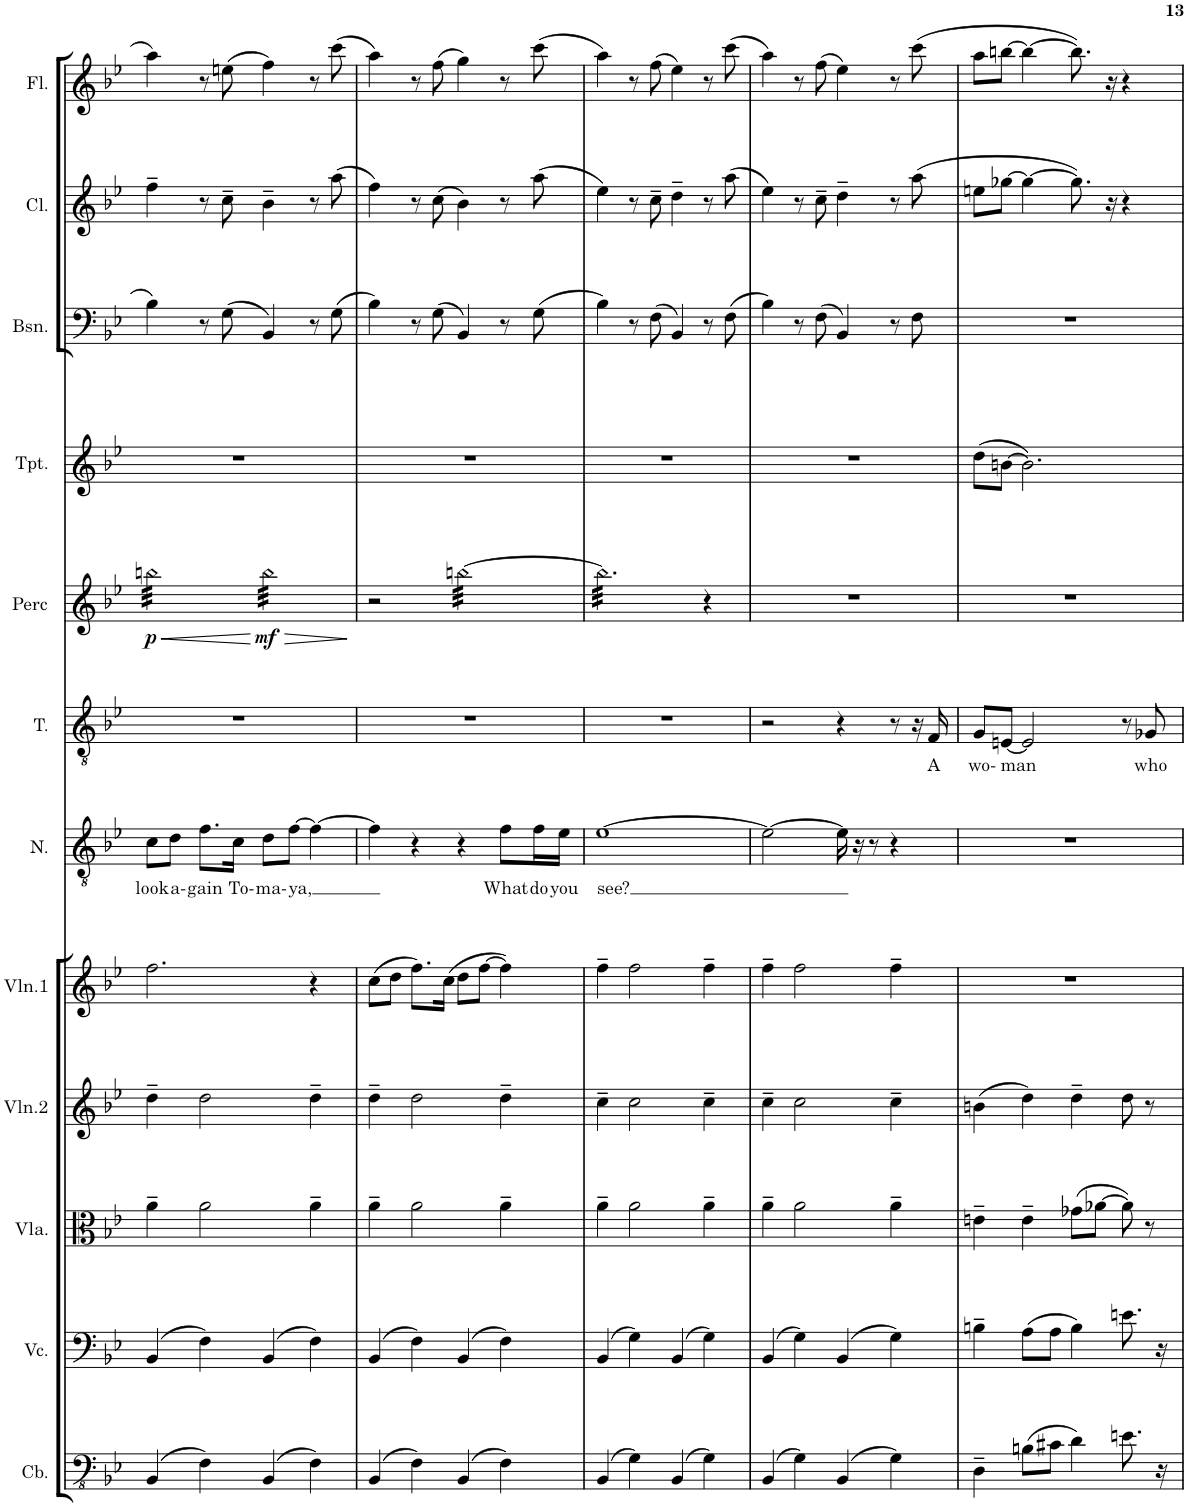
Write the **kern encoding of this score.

**kern	**kern	**kern	**kern	**kern	**kern	**text	**kern	**text	**kern	**dynam	**kern	**kern	**kern	**kern
*part12	*part11	*part10	*part9	*part8	*part7	*part7	*part6	*part6	*part5	*part5	*part4	*part3	*part2	*part1
*staff12	*staff11	*staff10	*staff9	*staff8	*staff7	*staff7	*staff6	*staff6	*staff5	*staff5	*staff4	*staff3	*staff2	*staff1
*I"Contrabass	*I"Violoncello	*I"Viola	*I"Violin 2	*I"Violin 1	*I"Nelo	*	*I"Tomaya	*	*I"Perc	*	*I"Bb Trumpet	*I"Bassoon	*I"Bb Clarinet	*I"Flute
*I'Cb.	*I'Vc.	*I'Vla.	*I'Vln.2	*I'Vln.1	*I'N.	*	*I'T.	*	*I'Perc	*	*I'Tpt.	*I'Bsn.	*I'Cl.	*I'Fl.
!!LO:PB:g=z
*clefFv4	*clefF4	*clefC3	*clefG2	*clefG2	*clefGv2	*	*clefGv2	*	*clefG2	*	*clefG2	*clefF4	*clefG2	*clefG2
*ITrd7c12	*	*	*	*	*	*	*	*	*	*	*ITrd1c2	*	*ITrd1c2	*
*k[b-e-]	*k[b-e-]	*k[b-e-]	*k[b-e-]	*k[b-e-]	*k[b-e-]	*	*k[b-e-]	*	*k[b-e-]	*	*k[b-e-]	*k[b-e-]	*k[b-e-]	*k[b-e-]
*M4/4	*M4/4	*M4/4	*M4/4	*M4/4	*M4/4	*	*M4/4	*	*M4/4	*	*M4/4	*M4/4	*M4/4	*M4/4
=56	=56	=56	=56	=56	=56	=56	=56	=56	=56	=56	=56	=56	=56	=56
!	!	!	!	!	!	!LO:LY:b	!	!	!LO:N:head=open	!LO:HP:b	!	!	!	!
!	!	!	!	!	!	!	!	!	!	!LO:DY:n=1:b	!	!	!	!
*	*	*	*	*	*	*	*	*	*tremolo	*	*	*	*	*
(4BBB-/	(4BB-/	4a~\	4dd~\	2.ff\	8c\L	look	1r	.	32bbn\LLL	< p	1r	4B-\	4ff~\	4aa\
.	.	.	.	.	.	.	.	.	32bbn\	.	.	.	.	.
.	.	.	.	.	.	.	.	.	32bbn\	.	.	.	.	.
.	.	.	.	.	.	.	.	.	32bbn\	.	.	.	.	.
!	!	!	!	!	!	!LO:LY:b	!	!	!	!	!	!	!	!
.	.	.	.	.	8d\J	a-	.	.	32bbn\	.	.	.	.	.
.	.	.	.	.	.	.	.	.	32bbn\	.	.	.	.	.
.	.	.	.	.	.	.	.	.	32bbn\	.	.	.	.	.
.	.	.	.	.	.	.	.	.	32bbn\	.	.	.	.	.
!	!	!	!	!	!	!LO:LY:b	!	!	!	!	!	!	!	!
4FF\)	4F\)	2a\	2dd\	.	8.f\L	gain	.	.	32bbn\	.	.	8r	8r	8r
.	.	.	.	.	.	.	.	.	32bbn\	.	.	.	.	.
.	.	.	.	.	.	.	.	.	32bbn\	.	.	.	.	.
.	.	.	.	.	.	.	.	.	32bbn\	.	.	.	.	.
.	.	.	.	.	.	.	.	.	32bbn\	.	.	(8G\	8cc~\	(8een\
.	.	.	.	.	.	.	.	.	32bbn\	.	.	.	.	.
!	!	!	!	!	!	!LO:LY:b	!	!	!	!	!	!	!	!
.	.	.	.	.	16c\Jk	To-	.	.	32bbn\	.	.	.	.	.
.	.	.	.	.	.	.	.	.	32bbn\JJJ	.	.	.	.	.
!	!	!	!	!	!	!LO:LY:b	!	!	!LO:N:head=diamond	!LO:HP:n=1:b	!	!	!	!
!	!	!	!	!	!	!	!	!	!	!LO:DY:n=2:b	!	!	!	!
(4BBB-/	(4BB-/	.	.	.	8d\L	ma-	.	.	32bb\LLL	[ > mf	.	4BB-/)	4b-~\	4ff\)
.	.	.	.	.	.	.	.	.	32bb\	.	.	.	.	.
.	.	.	.	.	.	.	.	.	32bb\	.	.	.	.	.
.	.	.	.	.	.	.	.	.	32bb\	.	.	.	.	.
!	!	!	!	!	!	!LO:LY:b	!	!	!	!	!	!	!	!
.	.	.	.	.	[8f\J	ya,	.	.	32bb\	.	.	.	.	.
.	.	.	.	.	.	.	.	.	32bb\	.	.	.	.	.
.	.	.	.	.	.	.	.	.	32bb\	.	.	.	.	.
.	.	.	.	.	.	.	.	.	32bb\	.	.	.	.	.
4FF\)	4F\)	4a~\	4dd~\	4r	4f\_	.	.	.	32bb\	.	.	8r	8r	8r
.	.	.	.	.	.	.	.	.	32bb\	.	.	.	.	.
.	.	.	.	.	.	.	.	.	32bb\	.	.	.	.	.
.	.	.	.	.	.	.	.	.	32bb\	.	.	.	.	.
.	.	.	.	.	.	.	.	.	32bb\	.	.	(8G\	(8aa\	(8ccc\
.	.	.	.	.	.	.	.	.	32bb\	.	.	.	.	.
.	.	.	.	.	.	.	.	.	32bb\	.	.	.	.	.
.	.	.	.	.	.	.	.	.	32bb\JJJ	.	.	.	.	.
.	.	.	.	.	.	.	.	.	.	]	.	.	.	.
=57	=57	=57	=57	=57	=57	=57	=57	=57	=57	=57	=57	=57	=57	=57
(4BBB-/	(4BB-/	4a~\	4dd~\	(8cc\L	4f\]	.	1r	.	2r	.	1r	4B-\)	4ff\)	4aa\)
.	.	.	.	8dd\J	.	.	.	.	.	.	.	.	.	.
4FF\)	4F\)	2a\	2dd\	8.ff\L)	4r	.	.	.	.	.	.	8r	8r	8r
.	.	.	.	.	.	.	.	.	.	.	.	(8G\	(8cc\	(8ff\
.	.	.	.	(16cc\Jk	.	.	.	.	.	.	.	.	.	.
!	!	!	!	!	!	!	!	!	!LO:N:head=open	!	!	!	!	!
(4BBB-/	(4BB-/	.	.	8dd\L	4r	.	.	.	[32bbn\LLL	.	.	4BB-/)	4b-\)	4gg\)
.	.	.	.	.	.	.	.	.	32bbn\	.	.	.	.	.
.	.	.	.	.	.	.	.	.	32bbn\	.	.	.	.	.
.	.	.	.	.	.	.	.	.	32bbn\	.	.	.	.	.
.	.	.	.	[8ff\J	.	.	.	.	32bbn\	.	.	.	.	.
.	.	.	.	.	.	.	.	.	32bbn\	.	.	.	.	.
.	.	.	.	.	.	.	.	.	32bbn\	.	.	.	.	.
.	.	.	.	.	.	.	.	.	32bbn\	.	.	.	.	.
!	!	!	!	!	!	!LO:LY:b	!	!	!	!	!	!	!	!
4FF\)	4F\)	4a~\	4dd~\	4ff\])	8f\L	What	.	.	32bbn\	.	.	8r	8r	8r
.	.	.	.	.	.	.	.	.	32bbn\	.	.	.	.	.
.	.	.	.	.	.	.	.	.	32bbn\	.	.	.	.	.
.	.	.	.	.	.	.	.	.	32bbn\	.	.	.	.	.
!	!	!	!	!	!	!LO:LY:b	!	!	!	!	!	!	!	!
.	.	.	.	.	16f\L	do	.	.	32bbn\	.	.	(8G\	(8aa\	(8ccc\
.	.	.	.	.	.	.	.	.	32bbn\	.	.	.	.	.
!	!	!	!	!	!	!LO:LY:b	!	!	!	!	!	!	!	!
.	.	.	.	.	16e-\JJ	you	.	.	32bbn\	.	.	.	.	.
.	.	.	.	.	.	.	.	.	32bbn\JJJ	.	.	.	.	.
=58	=58	=58	=58	=58	=58	=58	=58	=58	=58	=58	=58	=58	=58	=58
!	!	!	!	!	!	!LO:LY:b	!	!	!LO:N:head=open	!	!	!	!	!
(4BBB-/	(4BB-/	4a~\	4cc~\	4ff~\	[1e-	see?	1r	.	32bb\]LLL	.	1r	4B-\)	4ee-\)	4aa\)
.	.	.	.	.	.	.	.	.	32bb\	.	.	.	.	.
.	.	.	.	.	.	.	.	.	32bb\	.	.	.	.	.
.	.	.	.	.	.	.	.	.	32bb\	.	.	.	.	.
.	.	.	.	.	.	.	.	.	32bb\	.	.	.	.	.
.	.	.	.	.	.	.	.	.	32bb\	.	.	.	.	.
.	.	.	.	.	.	.	.	.	32bb\	.	.	.	.	.
.	.	.	.	.	.	.	.	.	32bb\	.	.	.	.	.
4GG\)	4G\)	2a\	2cc\	2ff\	.	.	.	.	32bb\	.	.	8r	8r	8r
.	.	.	.	.	.	.	.	.	32bb\	.	.	.	.	.
.	.	.	.	.	.	.	.	.	32bb\	.	.	.	.	.
.	.	.	.	.	.	.	.	.	32bb\	.	.	.	.	.
.	.	.	.	.	.	.	.	.	32bb\	.	.	(8F\	8cc~\	(8ff\
.	.	.	.	.	.	.	.	.	32bb\	.	.	.	.	.
.	.	.	.	.	.	.	.	.	32bb\	.	.	.	.	.
.	.	.	.	.	.	.	.	.	32bb\	.	.	.	.	.
(4BBB-/	(4BB-/	.	.	.	.	.	.	.	32bb\	.	.	4BB-/)	4dd~\	4ee-\)
.	.	.	.	.	.	.	.	.	32bb\	.	.	.	.	.
.	.	.	.	.	.	.	.	.	32bb\	.	.	.	.	.
.	.	.	.	.	.	.	.	.	32bb\	.	.	.	.	.
.	.	.	.	.	.	.	.	.	32bb\	.	.	.	.	.
.	.	.	.	.	.	.	.	.	32bb\	.	.	.	.	.
.	.	.	.	.	.	.	.	.	32bb\	.	.	.	.	.
.	.	.	.	.	.	.	.	.	32bb\JJJ	.	.	.	.	.
*	*	*	*	*	*	*	*	*	*Xtremolo	*	*	*	*	*
4GG\)	4G\)	4a~\	4cc~\	4ff~\	.	.	.	.	4r	.	.	8r	8r	8r
.	.	.	.	.	.	.	.	.	.	.	.	(8F\	(8aa\	(8ccc\
=59	=59	=59	=59	=59	=59	=59	=59	=59	=59	=59	=59	=59	=59	=59
(4BBB-/	(4BB-/	4a~\	4cc~\	4ff~\	2e-\_	.	2r	.	1r	.	1r	4B-\)	4ee-\)	4aa\)
4GG\)	4G\)	2a\	2cc\	2ff\	.	.	.	.	.	.	.	8r	8r	8r
.	.	.	.	.	.	.	.	.	.	.	.	(8F\	8cc~\	(8ff\
(4BBB-/	(4BB-/	.	.	.	16e-\]	.	4r	.	.	.	.	4BB-/)	4dd~\	4ee-\)
.	.	.	.	.	16r	.	.	.	.	.	.	.	.	.
.	.	.	.	.	8r	.	.	.	.	.	.	.	.	.
4GG\)	4G\)	4a~\	4cc~\	4ff~\	4r	.	8r	.	.	.	.	8r	8r	8r
.	.	.	.	.	.	.	16r	.	.	.	.	8F\	(8aa\	(8ccc\
!	!	!	!	!	!	!	!	!LO:LY:b	!	!	!	!	!	!
.	.	.	.	.	.	.	16F/	A	.	.	.	.	.	.
=60	=60	=60	=60	=60	=60	=60	=60	=60	=60	=60	=60	=60	=60	=60
!	!	!	!	!	!	!	!	!LO:LY:b	!	!	!	!	!	!
4DD~\	4Bn~\	4en~\	(4bn\	1r	1r	.	8G/L	wo-	1r	.	(8dd\L	1r	8een\L	8aa\L
!	!	!	!	!	!	!	!	!LO:LY:b	!	!	!	!	!	!
.	.	.	.	.	.	.	[8En/J	man	.	.	[8bn\J	.	[8gg-X\J	[8bbn\J
(8BBn\L	(8A\L	4e~\	4dd\)	.	.	.	2E/]	.	.	.	2.b\])	.	4gg-\_	4bb\_
8C#X\J	8A\J	.	.	.	.	.	.	.	.	.	.	.	.	.
4D\)	4B\)	(8g-X\L	4dd~\	.	.	.	.	.	.	.	.	.	8.gg-\])	8.bb\])
.	.	[8a-X\J	.	.	.	.	.	.	.	.	.	.	.	.
.	.	.	.	.	.	.	.	.	.	.	.	.	16r	16r
8.En\	8.en\	8a-\])	8dd\	.	.	.	8r	.	.	.	.	.	4r	4r
!	!	!	!	!	!	!	!	!LO:LY:b	!	!	!	!	!	!
.	.	8r	8r	.	.	.	8G-X/	who	.	.	.	.	.	.
16r	16r	.	.	.	.	.	.	.	.	.	.	.	.	.
=	=	=	=	=	=	=	=	=	=	=	=	=	=	=
*-	*-	*-	*-	*-	*-	*-	*-	*-	*-	*-	*-	*-	*-	*-
